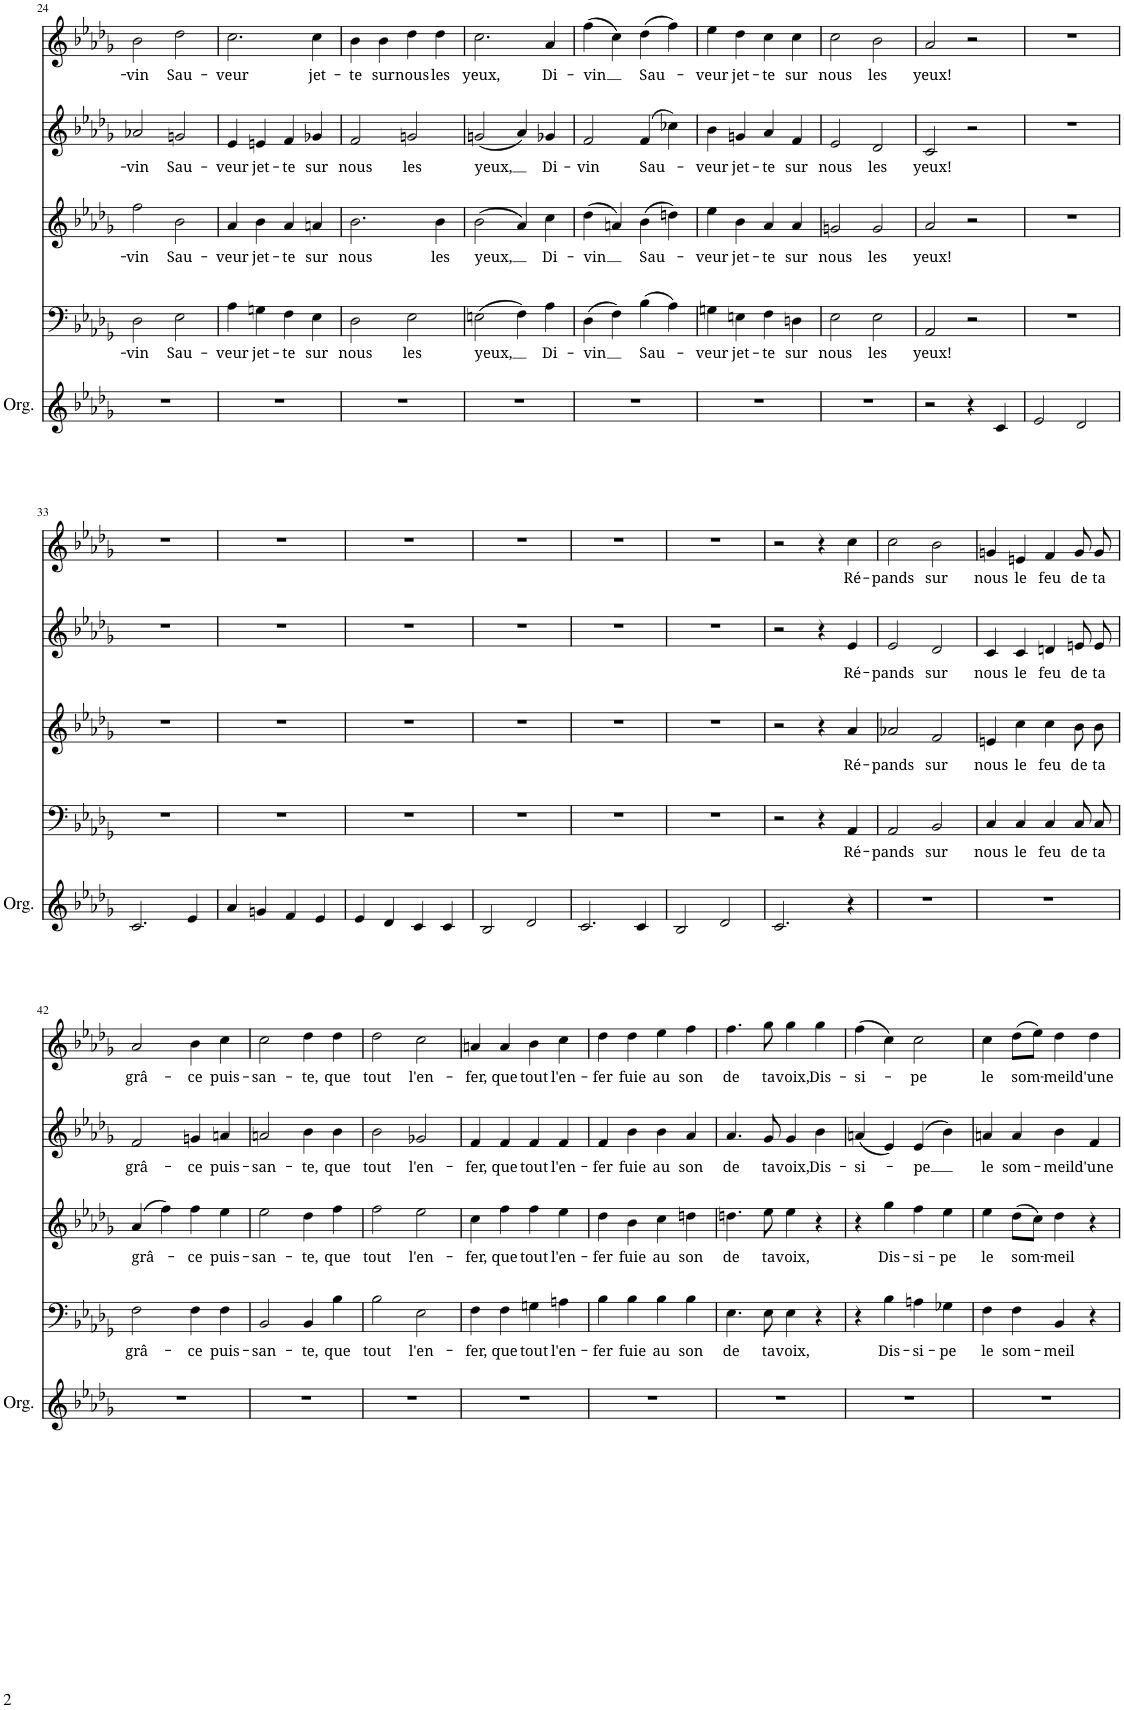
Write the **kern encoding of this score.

**kern	**kern	**text	**kern	**text	**kern	**text	**kern	**text
*part5	*part4	*part4	*part3	*part3	*part2	*part2	*part1	*part1
*staff5	*staff4	*staff4	*staff3	*staff3	*staff2	*staff2	*staff1	*staff1
*I"Orgue	*	*	*I"Tenor	*	*I"Alto	*	*I"Soprano	*
*I'Org.	*	*	*	*	*	*	*	*
!!LO:PB:g=z
*clefG2	*clefF4	*	*clefG2	*	*clefG2	*	*clefG2	*
*k[b-e-a-d-g-]	*k[b-e-a-d-g-]	*	*k[b-e-a-d-g-]	*	*k[b-e-a-d-g-]	*	*k[b-e-a-d-g-]	*
*M4/4	*M4/4	*	*M4/4	*	*M4/4	*	*M4/4	*
*met(c)	*met(c)	*	*met(c)	*	*met(c)	*	*met(c)	*
=24	=24	=24	=24	=24	=24	=24	=24	=24
!	!	!LO:LY:b	!	!LO:LY:b	!	!LO:LY:b	!	!LO:LY:b
1r	2D-\	-vin	2ff\	-vin	2a-X/	-vin	2b-\	-vin
!	!	!LO:LY:b	!	!LO:LY:b	!	!LO:LY:b	!	!LO:LY:b
.	2E-\	Sau-	2b-\	Sau-	2gn/	Sau-	2dd-\	Sau-
=25	=25	=25	=25	=25	=25	=25	=25	=25
!	!	!LO:LY:b	!	!LO:LY:b	!	!LO:LY:b	!	!LO:LY:b
1r	4A-\	-veur	4a-/	-veur	4e-/	-veur	2.cc\	-veur
!	!	!LO:LY:b	!	!LO:LY:b	!	!LO:LY:b	!	!
.	4Gn\	jet-	4b-\	jet-	4en/	jet-	.	.
!	!	!LO:LY:b	!	!LO:LY:b	!	!LO:LY:b	!	!
.	4F\	-te	4a-/	-te	4f/	-te	.	.
!	!	!LO:LY:b	!	!LO:LY:b	!	!LO:LY:b	!	!LO:LY:b
.	4E-\	sur	4an/	sur	4g-X/	sur	4cc\	jet-
=26	=26	=26	=26	=26	=26	=26	=26	=26
!	!	!LO:LY:b	!	!LO:LY:b	!	!LO:LY:b	!	!LO:LY:b
1r	2D-\	nous	2.b-\	nous	2f/	nous	4b-\	-te
!	!	!	!	!	!	!	!	!LO:LY:b
.	.	.	.	.	.	.	4b-\	sur
!	!	!LO:LY:b	!	!	!	!LO:LY:b	!	!LO:LY:b
.	2E-\	les	.	.	2gn/	les	4dd-\	nous
!	!	!	!	!LO:LY:b	!	!	!	!LO:LY:b
.	.	.	4b-\	les	.	.	4dd-\	les
=27	=27	=27	=27	=27	=27	=27	=27	=27
!	!	!LO:LY:b	!	!LO:LY:b	!	!LO:LY:b	!	!LO:LY:b
1r	(>2En\	yeux,	(>2b-\	yeux,	(<2gn/	yeux,	2.cc\	yeux,
.	4F\)	.	4a-/)	.	4a-/)	.	.	.
!	!	!LO:LY:b	!	!LO:LY:b	!	!LO:LY:b	!	!LO:LY:b
.	4A-\	Di-	4cc\	Di-	4g-X/	Di-	4a-/	Di-
=28	=28	=28	=28	=28	=28	=28	=28	=28
!	!	!LO:LY:b	!	!LO:LY:b	!	!LO:LY:b	!	!LO:LY:b
1r	(>4D-\	-vin	(>4dd-\	-vin	2f/	-vin	(>4ff\	-vin
.	4F\)	.	4an/)	.	.	.	4cc\)	.
!	!	!LO:LY:b	!	!LO:LY:b	!	!LO:LY:b	!	!LO:LY:b
.	(>4B-\	Sau-	(>4b-\	Sau-	(4f/	Sau-	(>4dd-\	Sau-
.	4A-\)	.	4ddn\)	.	4cc-X\)	.	4ff\)	.
=29	=29	=29	=29	=29	=29	=29	=29	=29
!	!	!LO:LY:b	!	!LO:LY:b	!	!LO:LY:b	!	!LO:LY:b
1r	4Gn\	-veur	4ee-\	-veur	4b-\	-veur	4ee-\	-veur
!	!	!LO:LY:b	!	!LO:LY:b	!	!LO:LY:b	!	!LO:LY:b
.	4En\	jet-	4b-\	jet-	4gn/	jet-	4dd-\	jet-
!	!	!LO:LY:b	!	!LO:LY:b	!	!LO:LY:b	!	!LO:LY:b
.	4F\	-te	4a-/	-te	4a-/	-te	4cc\	-te
!	!	!LO:LY:b	!	!LO:LY:b	!	!LO:LY:b	!	!LO:LY:b
.	4Dn\	sur	4a-/	sur	4f/	sur	4cc\	sur
=30	=30	=30	=30	=30	=30	=30	=30	=30
!	!	!LO:LY:b	!	!LO:LY:b	!	!LO:LY:b	!	!LO:LY:b
1r	2E-\	nous	2gn/	nous	2e-/	nous	2cc\	nous
!	!	!LO:LY:b	!	!LO:LY:b	!	!LO:LY:b	!	!LO:LY:b
.	2E-\	les	2g/	les	2d-/	les	2b-\	les
=31	=31	=31	=31	=31	=31	=31	=31	=31
!	!	!LO:LY:b	!	!LO:LY:b	!	!LO:LY:b	!	!LO:LY:b
2r	2AA-/	yeux!	2a-/	yeux!	2c/	yeux!	2a-/	yeux!
4r	2r	.	2r	.	2r	.	2r	.
4c/	.	.	.	.	.	.	.	.
=32	=32	=32	=32	=32	=32	=32	=32	=32
2e-/	1r	.	1r	.	1r	.	1r	.
2d-/	.	.	.	.	.	.	.	.
!!LO:LB:g=z
=33	=33	=33	=33	=33	=33	=33	=33	=33
2.c/	1r	.	1r	.	1r	.	1r	.
4e-/	.	.	.	.	.	.	.	.
=34	=34	=34	=34	=34	=34	=34	=34	=34
4a-/	1r	.	1r	.	1r	.	1r	.
4gn/	.	.	.	.	.	.	.	.
4f/	.	.	.	.	.	.	.	.
4e-/	.	.	.	.	.	.	.	.
=35	=35	=35	=35	=35	=35	=35	=35	=35
4e-/	1r	.	1r	.	1r	.	1r	.
4d-/	.	.	.	.	.	.	.	.
4c/	.	.	.	.	.	.	.	.
4c/	.	.	.	.	.	.	.	.
=36	=36	=36	=36	=36	=36	=36	=36	=36
2B-/	1r	.	1r	.	1r	.	1r	.
2d-/	.	.	.	.	.	.	.	.
=37	=37	=37	=37	=37	=37	=37	=37	=37
2.c/	1r	.	1r	.	1r	.	1r	.
4c/	.	.	.	.	.	.	.	.
=38	=38	=38	=38	=38	=38	=38	=38	=38
2B-/	1r	.	1r	.	1r	.	1r	.
2d-/	.	.	.	.	.	.	.	.
=39	=39	=39	=39	=39	=39	=39	=39	=39
2.c/	2r	.	2r	.	2r	.	2r	.
.	4r	.	4r	.	4r	.	4r	.
!	!	!LO:LY:b	!	!LO:LY:b	!	!LO:LY:b	!	!LO:LY:b
4r	4AA-/	Ré-	4a-/	Ré-	4e-/	Ré-	4cc\	Ré-
=40	=40	=40	=40	=40	=40	=40	=40	=40
!	!	!LO:LY:b	!	!LO:LY:b	!	!LO:LY:b	!	!LO:LY:b
1r	2AA-/	-pands	2a-X/	-pands	2e-/	-pands	2cc\	-pands
!	!	!LO:LY:b	!	!LO:LY:b	!	!LO:LY:b	!	!LO:LY:b
.	2BB-/	sur	2f/	sur	2d-/	sur	2b-\	sur
=41	=41	=41	=41	=41	=41	=41	=41	=41
!	!	!LO:LY:b	!	!LO:LY:b	!	!LO:LY:b	!	!LO:LY:b
1r	4C/	nous	4en/	nous	4c/	nous	4gn/	nous
!	!	!LO:LY:b	!	!LO:LY:b	!	!LO:LY:b	!	!LO:LY:b
.	4C/	le	4cc\	le	4c/	le	4en/	le
!	!	!LO:LY:b	!	!LO:LY:b	!	!LO:LY:b	!	!LO:LY:b
.	4C/	feu	4cc\	feu	4dn/	feu	4f/	feu
!	!	!LO:LY:b	!	!LO:LY:b	!	!LO:LY:b	!	!LO:LY:b
.	8C/L	de	8b-\	de	8en/L	de	8g/	de
!	!	!LO:LY:b	!	!LO:LY:b	!	!LO:LY:b	!	!LO:LY:b
.	8C/J	ta	8b-\	ta	8e/J	ta	8g/	ta
!!LO:LB:g=z
=42	=42	=42	=42	=42	=42	=42	=42	=42
!	!	!LO:LY:b	!	!LO:LY:b	!	!LO:LY:b	!	!LO:LY:b
1r	2F\	grâ-	(>4a-/	grâ-	2f/	grâ-	2a-/	grâ-
.	.	.	4ff\)	.	.	.	.	.
!	!	!LO:LY:b	!	!LO:LY:b	!	!LO:LY:b	!	!LO:LY:b
.	4F\	-ce	4ff\	-ce	4gn/	-ce	4b-\	-ce
!	!	!LO:LY:b	!	!LO:LY:b	!	!LO:LY:b	!	!LO:LY:b
.	4F\	puis-	4ee-\	puis-	4an/	puis-	4cc\	puis-
=43	=43	=43	=43	=43	=43	=43	=43	=43
!	!	!LO:LY:b	!	!LO:LY:b	!	!LO:LY:b	!	!LO:LY:b
1r	2BB-/	-san-	2ee-\	-san-	2an/	-san-	2cc\	-san-
!	!	!LO:LY:b	!	!LO:LY:b	!	!LO:LY:b	!	!LO:LY:b
.	4BB-/	-te,	4dd-\	-te,	4b-\	-te,	4dd-\	-te,
!	!	!LO:LY:b	!	!LO:LY:b	!	!LO:LY:b	!	!LO:LY:b
.	4B-\	que	4ff\	que	4b-\	que	4dd-\	que
=44	=44	=44	=44	=44	=44	=44	=44	=44
!	!	!LO:LY:b	!	!LO:LY:b	!	!LO:LY:b	!	!LO:LY:b
1r	2B-\	tout	2ff\	tout	2b-\	tout	2dd-\	tout
!	!	!LO:LY:b	!	!LO:LY:b	!	!LO:LY:b	!	!LO:LY:b
.	2E-\	l'en-	2ee-\	l'en-	2g-X/	l'en-	2cc\	l'en-
=45	=45	=45	=45	=45	=45	=45	=45	=45
!	!	!LO:LY:b	!	!LO:LY:b	!	!LO:LY:b	!	!LO:LY:b
1r	4F\	-fer,	4cc\	-fer,	4f/	-fer,	4an/	-fer,
!	!	!LO:LY:b	!	!LO:LY:b	!	!LO:LY:b	!	!LO:LY:b
.	4F\	que	4ff\	que	4f/	que	4a/	que
!	!	!LO:LY:b	!	!LO:LY:b	!	!LO:LY:b	!	!LO:LY:b
.	4Gn\	tout	4ff\	tout	4f/	tout	4b-\	tout
!	!	!LO:LY:b	!	!LO:LY:b	!	!LO:LY:b	!	!LO:LY:b
.	4An\	l'en-	4ee-\	l'en-	4f/	l'en-	4cc\	l'en-
=46	=46	=46	=46	=46	=46	=46	=46	=46
!	!	!LO:LY:b	!	!LO:LY:b	!	!LO:LY:b	!	!LO:LY:b
1r	4B-\	-fer	4dd-\	-fer	4f/	-fer	4dd-\	-fer
!	!	!LO:LY:b	!	!LO:LY:b	!	!LO:LY:b	!	!LO:LY:b
.	4B-\	fuie	4b-\	fuie	4b-\	fuie	4dd-\	fuie
!	!	!LO:LY:b	!	!LO:LY:b	!	!LO:LY:b	!	!LO:LY:b
.	4B-\	au	4cc\	au	4b-\	au	4ee-\	au
!	!	!LO:LY:b	!	!LO:LY:b	!	!LO:LY:b	!	!LO:LY:b
.	4B-\	son	4ddn\	son	4a-/	son	4ff\	son
=47	=47	=47	=47	=47	=47	=47	=47	=47
!	!	!LO:LY:b	!	!LO:LY:b	!	!LO:LY:b	!	!LO:LY:b
1r	4.E-\	de	4.ddn\	de	4.a-/	de	4.ff\	de
!	!	!LO:LY:b	!	!LO:LY:b	!	!LO:LY:b	!	!LO:LY:b
.	8E-\	ta	8ee-\	ta	8g-/	ta	8gg-\	ta
!	!	!LO:LY:b	!	!LO:LY:b	!	!LO:LY:b	!	!LO:LY:b
.	4E-\	voix,	4ee-\	voix,	4g-/	voix,	4gg-\	voix,
!	!	!	!	!	!	!LO:LY:b	!	!LO:LY:b
.	4r	.	4r	.	4b-\	Dis-	4gg-\	Dis-
=48	=48	=48	=48	=48	=48	=48	=48	=48
!	!	!	!	!	!	!LO:LY:b	!	!LO:LY:b
1r	4r	.	4r	.	(<4an/	-si-	(>4ff\	-si-
!	!	!LO:LY:b	!	!LO:LY:b	!	!	!	!
.	4B-\	Dis-	4gg-\	Dis-	4e-/)	.	4cc\)	.
!	!	!LO:LY:b	!	!LO:LY:b	!	!LO:LY:b	!	!LO:LY:b
.	4An\	-si-	4ff\	-si-	(>4e-/	-pe	2cc\	-pe
!	!	!LO:LY:b	!	!LO:LY:b	!	!	!	!
.	4G-X\	-pe	4ee-\	-pe	4b-\)	.	.	.
=49	=49	=49	=49	=49	=49	=49	=49	=49
!	!	!LO:LY:b	!	!LO:LY:b	!	!LO:LY:b	!	!LO:LY:b
1r	4F\	le	4ee-\	le	4an/	le	4cc\	le
!	!	!LO:LY:b	!	!LO:LY:b	!	!LO:LY:b	!	!LO:LY:b
.	4F\	som-	(>8dd-\L	som-	4a/	som-	(>8dd-\L	som-
.	.	.	8cc\J)	.	.	.	8ee-\J)	.
!	!	!LO:LY:b	!	!LO:LY:b	!	!LO:LY:b	!	!LO:LY:b
.	4BB-/	-meil	4dd-\	-meil	4b-\	-meil	4dd-\	-meil
!	!	!	!	!	!	!LO:LY:b	!	!LO:LY:b
.	4r	.	4r	.	4f/	d'une	4dd-\	d'une
=	=	=	=	=	=	=	=	=
*-	*-	*-	*-	*-	*-	*-	*-	*-
